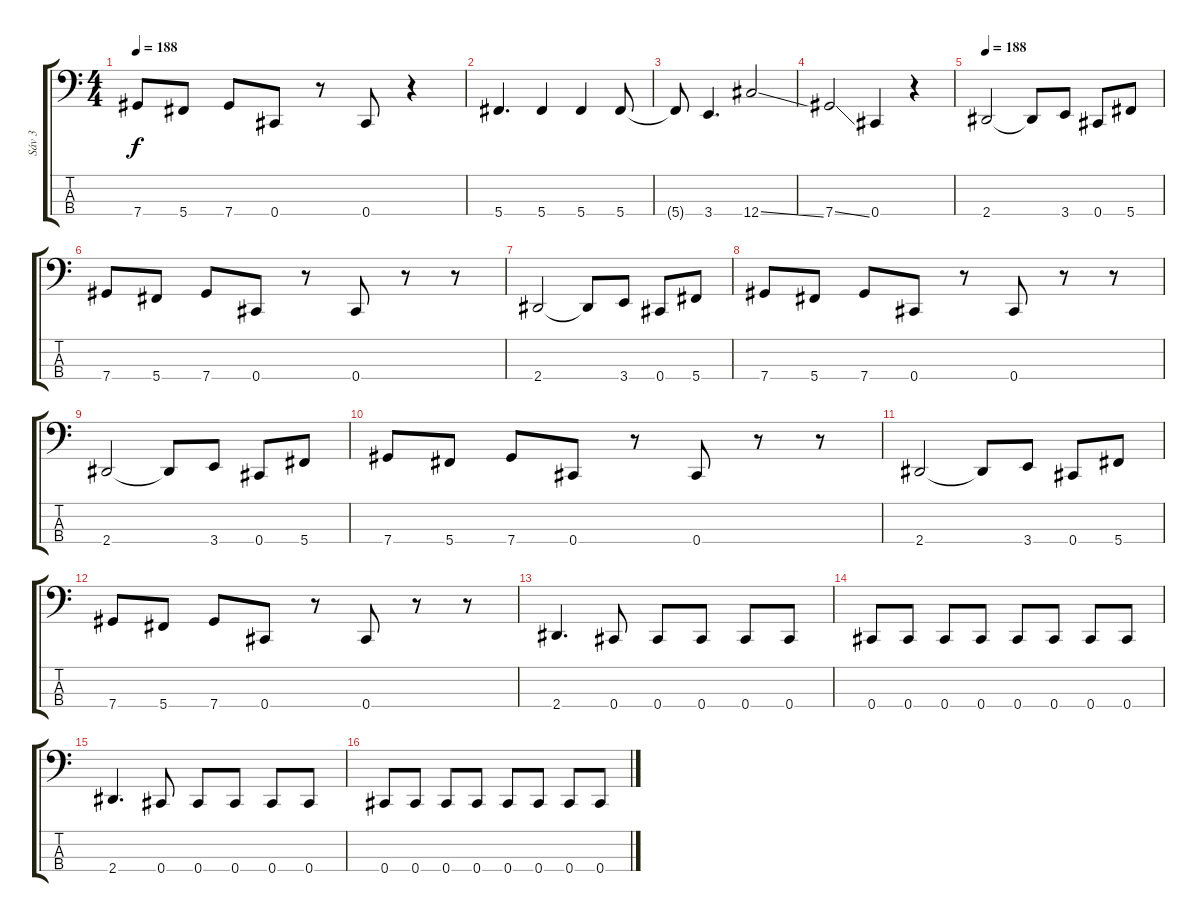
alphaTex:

\track ("Sáv 3" "Sáv 3") {instrument electricbasspick}
\staff {score tabs}
\tuning (Gb2 Db2 Ab1 Db1) {hide}
\ts (4 4)
\tempo 188
\clef f4
\ks c
7.4.8{dy f} 5.4.8 7.4.8 0.4.8 r.8 0.4.8 r.4 |
5.4.4{d} 5.4.4 5.4.4 5.4.8 |
5.4{t}.8 3.4.4{d} 12.4{ss}.2 |
7.4{ss}.2 0.4.4 r.4 |
\tempo 188
2.4.2 2.4{t}.8 3.4.8 0.4.8 5.4.8 |
7.4.8 5.4.8 7.4.8 0.4.8 r.8 0.4.8 r.8 r.8 |
2.4.2 2.4{t}.8 3.4.8 0.4.8 5.4.8 |
7.4.8 5.4.8 7.4.8 0.4.8 r.8 0.4.8 r.8 r.8 |
2.4.2 2.4{t}.8 3.4.8 0.4.8 5.4.8 |
7.4.8 5.4.8 7.4.8 0.4.8 r.8 0.4.8 r.8 r.8 |
2.4.2 2.4{t}.8 3.4.8 0.4.8 5.4.8 |
7.4.8 5.4.8 7.4.8 0.4.8 r.8 0.4.8 r.8 r.8 |
2.4.4{d} 0.4.8 0.4.8 0.4.8 0.4.8 0.4.8 |
0.4.8 0.4.8 0.4.8 0.4.8 0.4.8 0.4.8 0.4.8 0.4.8 |
2.4.4{d} 0.4.8 0.4.8 0.4.8 0.4.8 0.4.8 |
0.4.8 0.4.8 0.4.8 0.4.8 0.4.8 0.4.8 0.4.8 0.4.8
